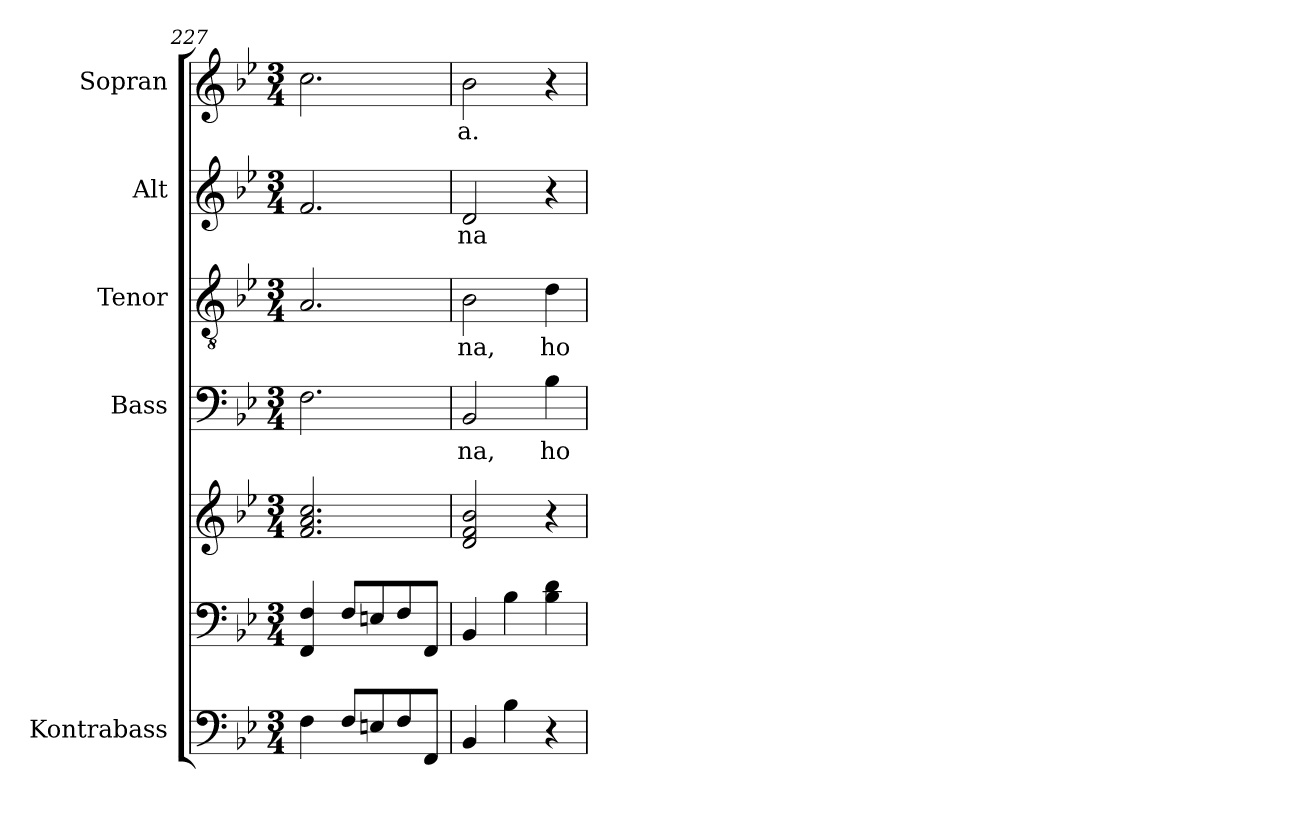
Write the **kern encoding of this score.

**kern	**kern	**kern	**kern	**text	**kern	**text	**kern	**text	**kern	**text
*part6	*part5	*part5	*part4	*part4	*part3	*part3	*part2	*part2	*part1	*part1
*staff7	*staff6	*staff5	*staff4	*staff4	*staff3	*staff3	*staff2	*staff2	*staff1	*staff1
*I"Kontrabass	*	*	*I"Bass	*	*I"Tenor	*	*I"Alt	*	*I"Sopran	*
*I'Kb.	*	*	*I'B.	*	*I'T.	*	*I'A.	*	*I'S.	*
*clefF4	*clefF4	*clefG2	*clefF4	*	*clefGv2	*	*clefG2	*	*clefG2	*
*ITrd7c12	*	*	*	*	*	*	*	*	*	*
*k[b-e-]	*k[b-e-]	*k[b-e-]	*k[b-e-]	*	*k[b-e-]	*	*k[b-e-]	*	*k[b-e-]	*
*B-:	*B-:	*B-:	*B-:	*	*B-:	*	*B-:	*	*B-:	*
*M3/4	*M3/4	*M3/4	*M3/4	*	*M3/4	*	*M3/4	*	*M3/4	*
=227	=227	=227	=227	=227	=227	=227	=227	=227	=227	=227
4FF\	4FF/ 4F/	2.f/ 2.a/ 2.cc/	2.F\	.	2.A/	.	2.f/	.	2.cc\	.
8FF/L	8F/L	.	.	.	.	.	.	.	.	.
8EEn/	8En/	.	.	.	.	.	.	.	.	.
8FF/	8F/	.	.	.	.	.	.	.	.	.
8FFF/J	8FF/J	.	.	.	.	.	.	.	.	.
=228	=228	=228	=228	=228	=228	=228	=228	=228	=228	=228
!	!	!	!	!LO:LY:b	!	!LO:LY:b	!	!LO:LY:b	!	!LO:LY:b
4BBB-/	4BB-/	2d/ 2f/ 2b-/	2BB-/	-na,	2B-\	-na,	2d/	-na	2b-\	-a.
4BB-\	4B-\	.	.	.	.	.	.	.	.	.
!	!	!	!	!LO:LY:b	!	!LO:LY:b	!	!	!	!
4r	4B-\ 4d\	4r	4B-\	ho-	4d\	ho-	4r	.	4r	.
=	=	=	=	=	=	=	=	=	=	=
*-	*-	*-	*-	*-	*-	*-	*-	*-	*-	*-
